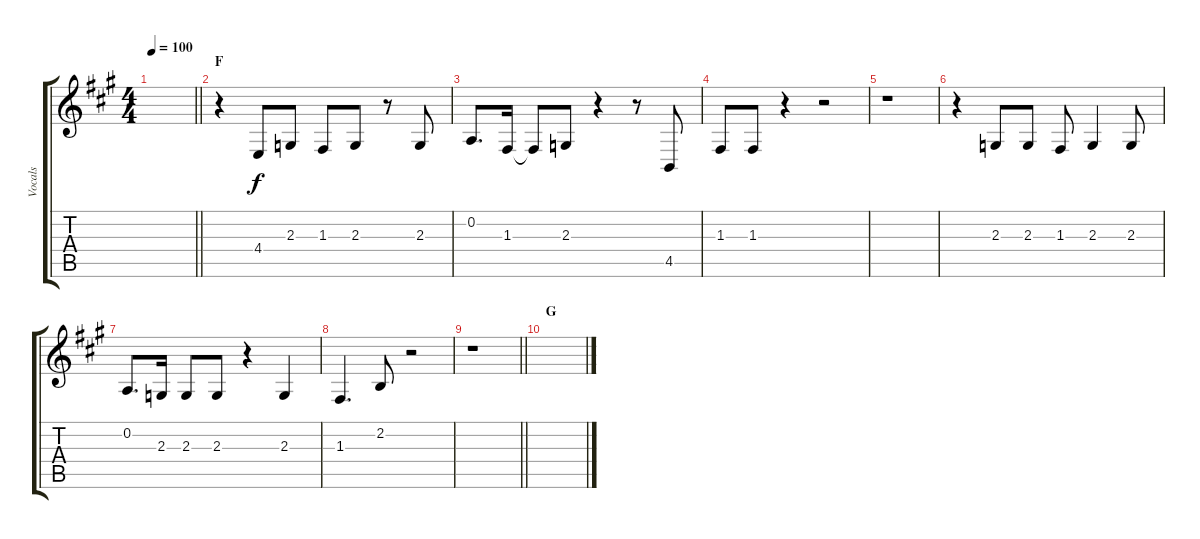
\track ("Vocals" "Vocals") {instrument lead8bassandlead}
\staff {score tabs}
\tuning (D4 A3 F3 C3 G2 D2) {hide}
\ts (4 4)
\tempo 100
\clef g2
\barLineRight lightlight
\ks a
|
\section ("" "F")
r.4 4.4.8 2.3.8 1.3.8 2.3.8 r.8 2.3.8 |
0.2.8{d} 1.3.16 1.3{t}.8 2.3.8 r.4 r.8 4.5.8 |
1.3.8 1.3.8 r.4 r.2 |
r.1 |
r.4 2.3.8 2.3.8 1.3.8 2.3.4 2.3.8 |
0.2.8{d} 2.3.16 2.3.8 2.3.8 r.4 2.3.4 |
1.3.4{d} 2.2.8 r.2 |
\barLineRight lightlight
r.1 |
\section ("" "G")
